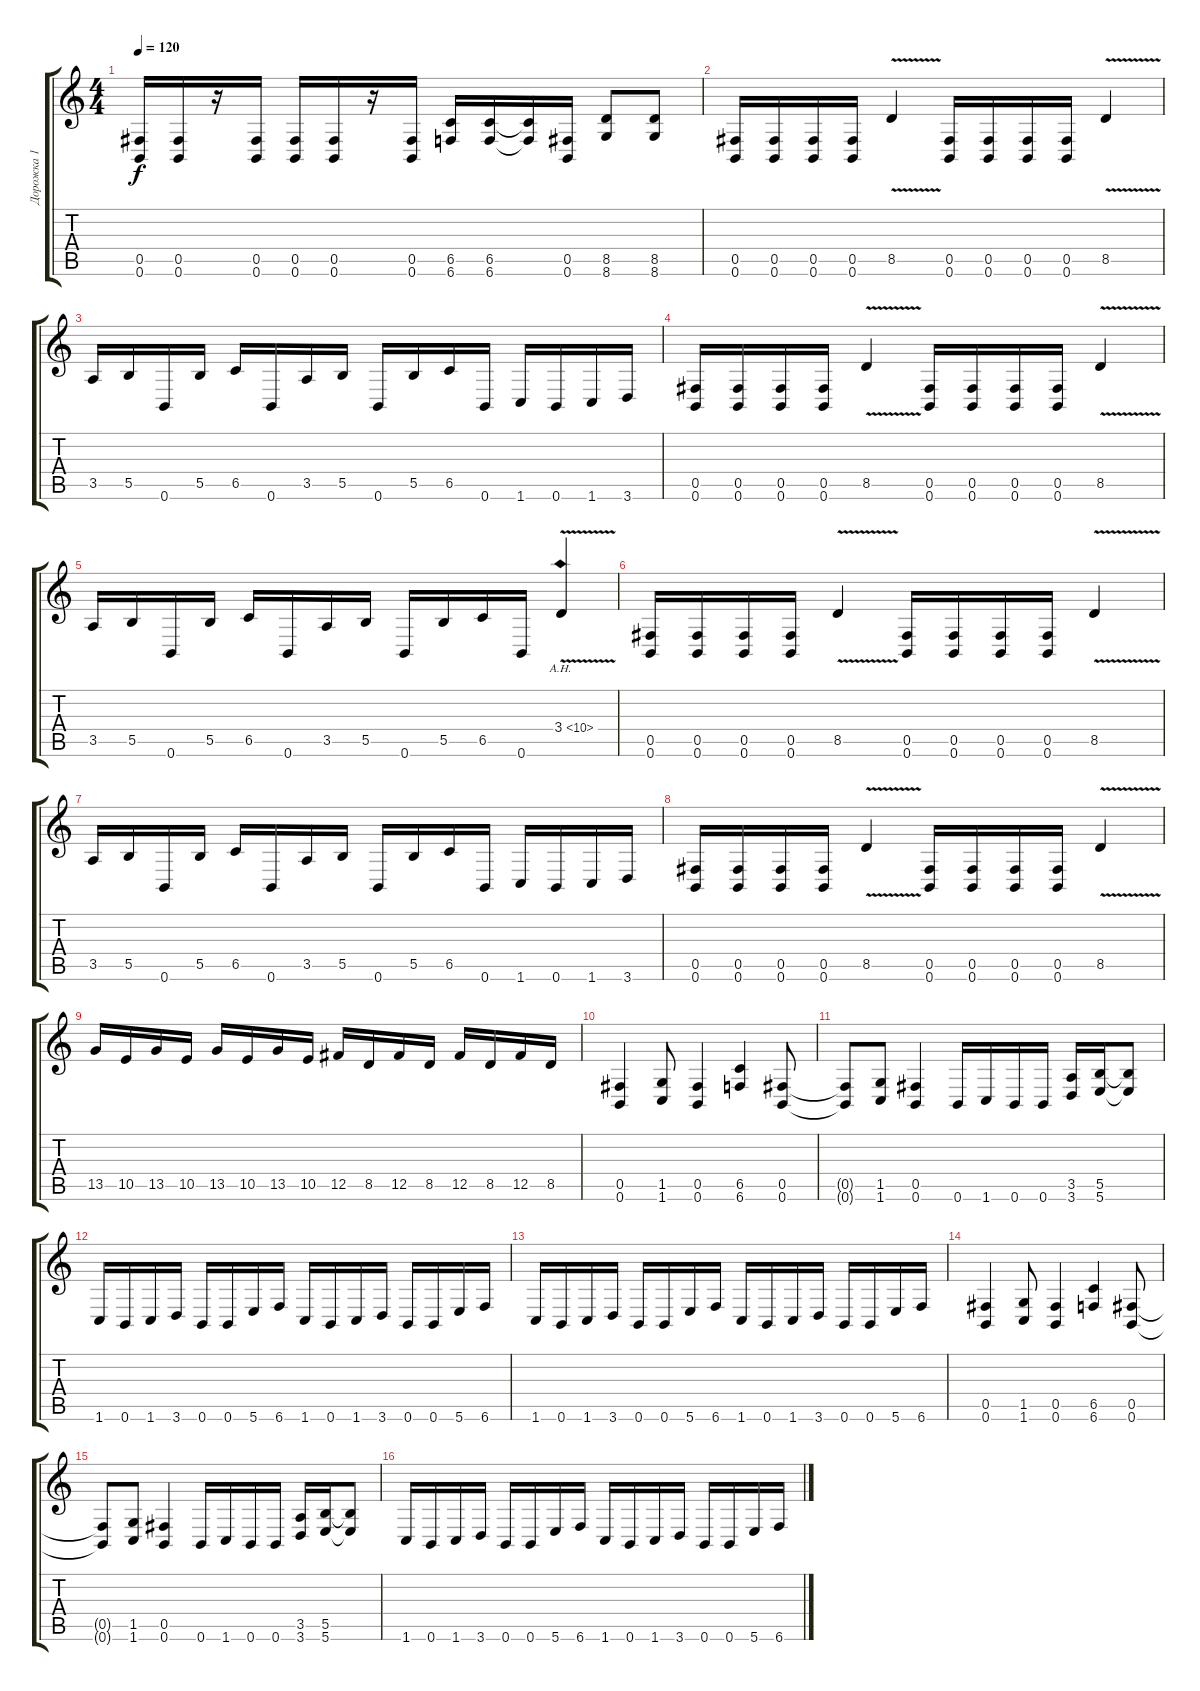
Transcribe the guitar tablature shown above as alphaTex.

\track ("Дорожка 1" "Дорожка 1") {instrument distortionguitar}
\staff {score tabs}
\tuning (Db4 Ab3 E3 B2 Gb2 B1) {hide}
\ts (4 4)
\tempo 120
\clef g2
\ks c
(0.5 0.6).16{dy f} (0.5 0.6).16 r.16 (0.5 0.6).16 (0.5 0.6).16 (0.5 0.6).16 r.16 (0.5 0.6).16 (6.5 6.6).16 (6.5 6.6).16 (6.5{t} 6.6{t}).16 (0.5 0.6).16 (8.5 8.6).8 (8.5 8.6).8 |
(0.5 0.6).16 (0.5 0.6).16 (0.5 0.6).16 (0.5 0.6).16 8.5{v}.4 (0.5 0.6).16 (0.5 0.6).16 (0.5 0.6).16 (0.5 0.6).16 8.5{v}.4 |
3.5.16 5.5.16 0.6.16 5.5.16 6.5.16 0.6.16 3.5.16 5.5.16 0.6.16 5.5.16 6.5.16 0.6.16 1.6.16 0.6.16 1.6.16 3.6.16 |
(0.5 0.6).16 (0.5 0.6).16 (0.5 0.6).16 (0.5 0.6).16 8.5{v}.4 (0.5 0.6).16 (0.5 0.6).16 (0.5 0.6).16 (0.5 0.6).16 8.5{v}.4 |
3.5.16 5.5.16 0.6.16 5.5.16 6.5.16 0.6.16 3.5.16 5.5.16 0.6.16 5.5.16 6.5.16 0.6.16 3.4{ah 7 v}.4 |
(0.5 0.6).16 (0.5 0.6).16 (0.5 0.6).16 (0.5 0.6).16 8.5{v}.4 (0.5 0.6).16 (0.5 0.6).16 (0.5 0.6).16 (0.5 0.6).16 8.5{v}.4 |
3.5.16 5.5.16 0.6.16 5.5.16 6.5.16 0.6.16 3.5.16 5.5.16 0.6.16 5.5.16 6.5.16 0.6.16 1.6.16 0.6.16 1.6.16 3.6.16 |
(0.5 0.6).16 (0.5 0.6).16 (0.5 0.6).16 (0.5 0.6).16 8.5{v}.4 (0.5 0.6).16 (0.5 0.6).16 (0.5 0.6).16 (0.5 0.6).16 8.5{v}.4 |
13.5.16 10.5.16 13.5.16 10.5.16 13.5.16 10.5.16 13.5.16 10.5.16 12.5.16 8.5.16 12.5.16 8.5.16 12.5.16 8.5.16 12.5.16 8.5.16 |
(0.5 0.6).4 (1.5 1.6).8 (0.5 0.6).4 (6.5 6.6).4 (0.5 0.6).8 |
(0.5{t} 0.6{t}).8 (1.5 1.6).8 (0.5 0.6).4 0.6.16 1.6.16 0.6.16 0.6.16 (3.5 3.6).16 (5.5 5.6).16 (5.5{t} 5.6{t}).8 |
1.6.16 0.6.16 1.6.16 3.6.16 0.6.16 0.6.16 5.6.16 6.6.16 1.6.16 0.6.16 1.6.16 3.6.16 0.6.16 0.6.16 5.6.16 6.6.16 |
1.6.16 0.6.16 1.6.16 3.6.16 0.6.16 0.6.16 5.6.16 6.6.16 1.6.16 0.6.16 1.6.16 3.6.16 0.6.16 0.6.16 5.6.16 6.6.16 |
(0.5 0.6).4 (1.5 1.6).8 (0.5 0.6).4 (6.5 6.6).4 (0.5 0.6).8 |
(0.5{t} 0.6{t}).8 (1.5 1.6).8 (0.5 0.6).4 0.6.16 1.6.16 0.6.16 0.6.16 (3.5 3.6).16 (5.5 5.6).16 (5.5{t} 5.6{t}).8 |
1.6.16 0.6.16 1.6.16 3.6.16 0.6.16 0.6.16 5.6.16 6.6.16 1.6.16 0.6.16 1.6.16 3.6.16 0.6.16 0.6.16 5.6.16 6.6.16
